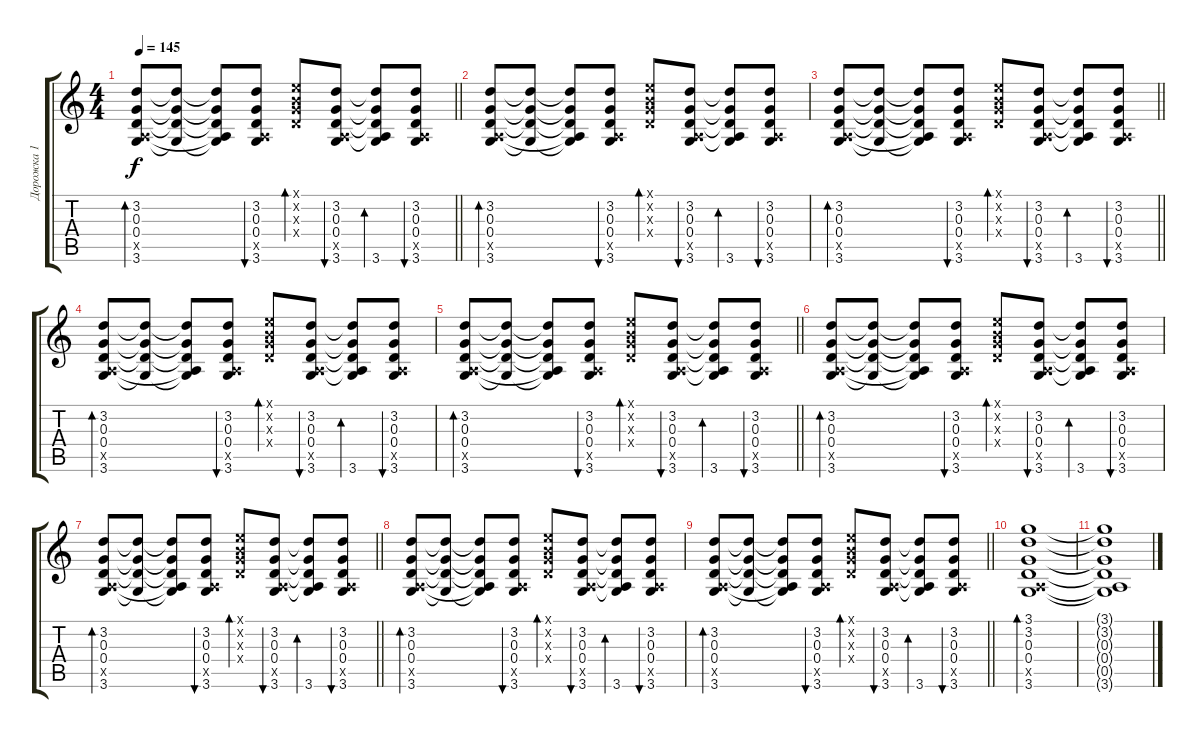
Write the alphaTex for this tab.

\track ("Дорожка 1" "Дорожка 1") {instrument acousticguitarsteel}
\staff {score tabs}
\tuning (E4 B3 G3 D3 A2 E2) {hide}
\ts (4 4)
\tempo 145
\clef g2
\barLineRight lightlight
\ks c
(3.2 0.3 0.4 0.5{x} 3.6).8{bd 60 dy f} (3.2{t} 0.3{t} 0.4{t} 3.6{t}).8 (3.2{t} 0.3{t} 0.4{t} 0.5{t} 3.6{t}).8 (3.2 0.3 0.4 0.5{x} 3.6).8{bu 60} (0.1{x} 0.2{x} 0.3{x} 0.4{x}).8{bd 60} (3.2 0.3 0.4 0.5{x} 3.6).8{bu 60} (3.2{t} 0.3{t} 0.4{t} 0.5{t} 3.6).8{bd 60} (3.2 0.3 0.4 0.5{x} 3.6).8{bu 60} |
(3.2 0.3 0.4 0.5{x} 3.6).8{bd 60} (3.2{t} 0.3{t} 0.4{t} 3.6{t}).8 (3.2{t} 0.3{t} 0.4{t} 0.5{t} 3.6{t}).8 (3.2 0.3 0.4 0.5{x} 3.6).8{bu 60} (0.1{x} 0.2{x} 0.3{x} 0.4{x}).8{bd 60} (3.2 0.3 0.4 0.5{x} 3.6).8{bu 60} (3.2{t} 0.3{t} 0.4{t} 0.5{t} 3.6).8{bd 60} (3.2 0.3 0.4 0.5{x} 3.6).8{bu 60} |
\barLineRight lightlight
(3.2 0.3 0.4 0.5{x} 3.6).8{bd 60} (3.2{t} 0.3{t} 0.4{t} 3.6{t}).8 (3.2{t} 0.3{t} 0.4{t} 0.5{t} 3.6{t}).8 (3.2 0.3 0.4 0.5{x} 3.6).8{bu 60} (0.1{x} 0.2{x} 0.3{x} 0.4{x}).8{bd 60} (3.2 0.3 0.4 0.5{x} 3.6).8{bu 60} (3.2{t} 0.3{t} 0.4{t} 0.5{t} 3.6).8{bd 60} (3.2 0.3 0.4 0.5{x} 3.6).8{bu 60} |
(3.2 0.3 0.4 0.5{x} 3.6).8{bd 60} (3.2{t} 0.3{t} 0.4{t} 3.6{t}).8 (3.2{t} 0.3{t} 0.4{t} 0.5{t} 3.6{t}).8 (3.2 0.3 0.4 0.5{x} 3.6).8{bu 60} (0.1{x} 0.2{x} 0.3{x} 0.4{x}).8{bd 60} (3.2 0.3 0.4 0.5{x} 3.6).8{bu 60} (3.2{t} 0.3{t} 0.4{t} 0.5{t} 3.6).8{bd 60} (3.2 0.3 0.4 0.5{x} 3.6).8{bu 60} |
\barLineRight lightlight
(3.2 0.3 0.4 0.5{x} 3.6).8{bd 60} (3.2{t} 0.3{t} 0.4{t} 3.6{t}).8 (3.2{t} 0.3{t} 0.4{t} 0.5{t} 3.6{t}).8 (3.2 0.3 0.4 0.5{x} 3.6).8{bu 60} (0.1{x} 0.2{x} 0.3{x} 0.4{x}).8{bd 60} (3.2 0.3 0.4 0.5{x} 3.6).8{bu 60} (3.2{t} 0.3{t} 0.4{t} 0.5{t} 3.6).8{bd 60} (3.2 0.3 0.4 0.5{x} 3.6).8{bu 60} |
(3.2 0.3 0.4 0.5{x} 3.6).8{bd 60} (3.2{t} 0.3{t} 0.4{t} 3.6{t}).8 (3.2{t} 0.3{t} 0.4{t} 0.5{t} 3.6{t}).8 (3.2 0.3 0.4 0.5{x} 3.6).8{bu 60} (0.1{x} 0.2{x} 0.3{x} 0.4{x}).8{bd 60} (3.2 0.3 0.4 0.5{x} 3.6).8{bu 60} (3.2{t} 0.3{t} 0.4{t} 0.5{t} 3.6).8{bd 60} (3.2 0.3 0.4 0.5{x} 3.6).8{bu 60} |
\barLineRight lightlight
(3.2 0.3 0.4 0.5{x} 3.6).8{bd 60} (3.2{t} 0.3{t} 0.4{t} 3.6{t}).8 (3.2{t} 0.3{t} 0.4{t} 0.5{t} 3.6{t}).8 (3.2 0.3 0.4 0.5{x} 3.6).8{bu 60} (0.1{x} 0.2{x} 0.3{x} 0.4{x}).8{bd 60} (3.2 0.3 0.4 0.5{x} 3.6).8{bu 60} (3.2{t} 0.3{t} 0.4{t} 0.5{t} 3.6).8{bd 60} (3.2 0.3 0.4 0.5{x} 3.6).8{bu 60} |
(3.2 0.3 0.4 0.5{x} 3.6).8{bd 60} (3.2{t} 0.3{t} 0.4{t} 3.6{t}).8 (3.2{t} 0.3{t} 0.4{t} 0.5{t} 3.6{t}).8 (3.2 0.3 0.4 0.5{x} 3.6).8{bu 60} (0.1{x} 0.2{x} 0.3{x} 0.4{x}).8{bd 60} (3.2 0.3 0.4 0.5{x} 3.6).8{bu 60} (3.2{t} 0.3{t} 0.4{t} 0.5{t} 3.6).8{bd 60} (3.2 0.3 0.4 0.5{x} 3.6).8{bu 60} |
\barLineRight lightlight
(3.2 0.3 0.4 0.5{x} 3.6).8{bd 60} (3.2{t} 0.3{t} 0.4{t} 3.6{t}).8 (3.2{t} 0.3{t} 0.4{t} 0.5{t} 3.6{t}).8 (3.2 0.3 0.4 0.5{x} 3.6).8{bu 60} (0.1{x} 0.2{x} 0.3{x} 0.4{x}).8{bd 60} (3.2 0.3 0.4 0.5{x} 3.6).8{bu 60} (3.2{t} 0.3{t} 0.4{t} 0.5{t} 3.6).8{bd 60} (3.2 0.3 0.4 0.5{x} 3.6).8{bu 60} |
(3.1 3.2 0.3 0.4 0.5{x} 3.6).1{bd 60} |
(3.1{t} 3.2{t} 0.3{t} 0.4{t} 0.5{t} 3.6{t}).1
